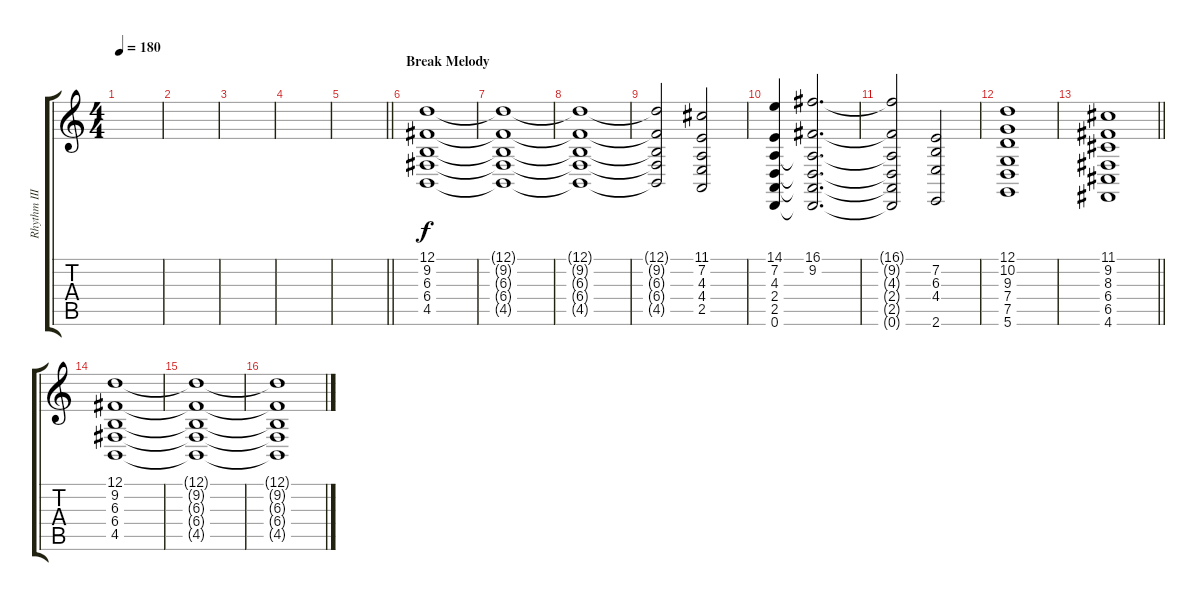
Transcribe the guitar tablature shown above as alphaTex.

\track ("Rhythm III" "Rhythm III") {instrument stringensemble1}
\staff {score tabs}
\tuning (D4 A3 F3 C3 G2 D2) {hide}
\ts (4 4)
\tempo 180
\clef g2
\ks c
|
|
|
|
\barLineRight lightlight
|
\section ("" "Break Melody")
(12.1 9.2 6.3 6.4 4.5).1 |
(12.1{t} 9.2{t} 6.3{t} 6.4{t} 4.5{t}).1 |
(12.1{t} 9.2{t} 6.3{t} 6.4{t} 4.5{t}).1 |
(12.1{t} 9.2{t} 6.3{t} 6.4{t} 4.5{t}).2 (11.1 7.2 4.3 4.4 2.5).2 |
(14.1 7.2 4.3 2.4 2.5 0.6).4 (16.1 9.2 4.3{t} 2.4{t} 2.5{t} 0.6{t}).2{d} |
(16.1{t} 9.2{t} 4.3{t} 2.4{t} 2.5{t} 0.6{t}).2 (7.2 6.3 4.4 2.6).2 |
(12.1 10.2 9.3 7.4 7.5 5.6).1 |
\barLineRight lightlight
(11.1 9.2 8.3 6.4 6.5 4.6).1 |
(12.1 9.2 6.3 6.4 4.5).1 |
(12.1{t} 9.2{t} 6.3{t} 6.4{t} 4.5{t}).1 |
(12.1{t} 9.2{t} 6.3{t} 6.4{t} 4.5{t}).1
